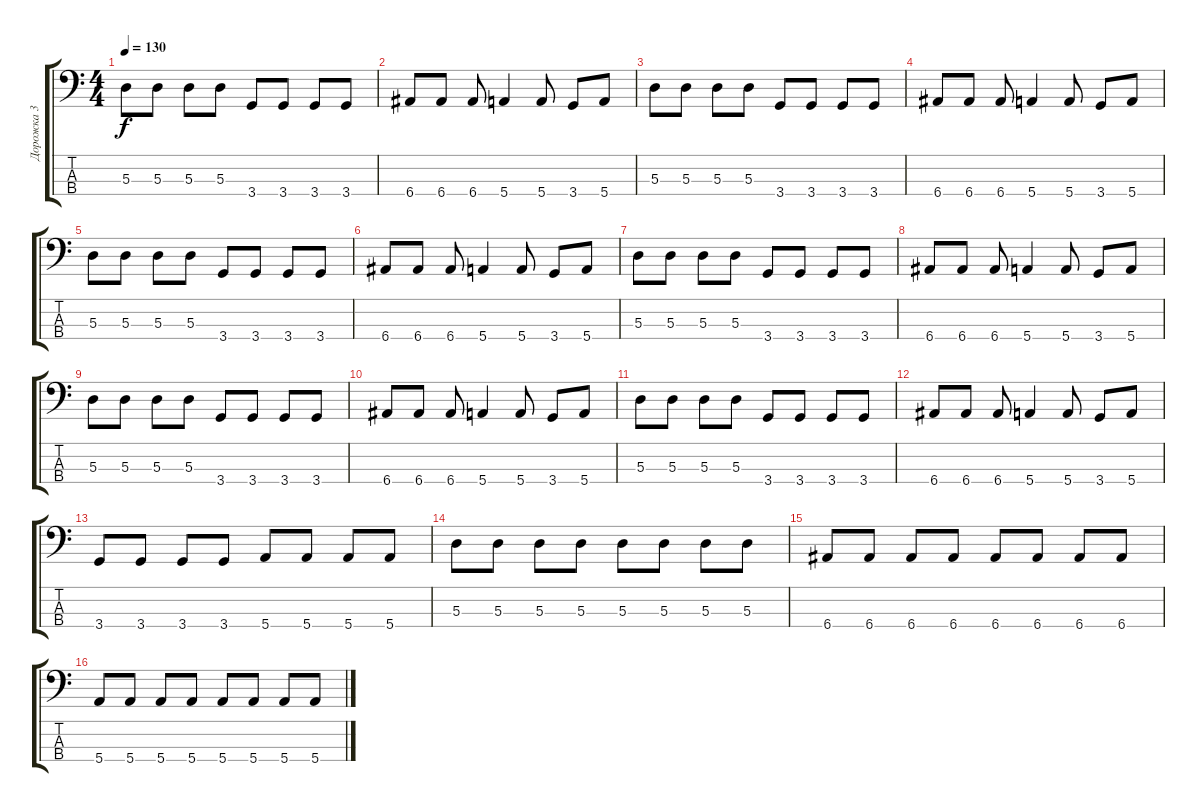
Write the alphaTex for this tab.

\track ("Дорожка 3" "Дорожка 3") {instrument electricbassfinger}
\staff {score tabs}
\tuning (G2 D2 A1 E1) {hide}
\ts (4 4)
\tempo 130
\clef f4
\ks c
5.3.8{dy f} 5.3.8 5.3.8 5.3.8 3.4.8 3.4.8 3.4.8 3.4.8 |
6.4.8 6.4.8 6.4.8 5.4.4 5.4.8 3.4.8 5.4.8 |
5.3.8 5.3.8 5.3.8 5.3.8 3.4.8 3.4.8 3.4.8 3.4.8 |
6.4.8 6.4.8 6.4.8 5.4.4 5.4.8 3.4.8 5.4.8 |
5.3.8 5.3.8 5.3.8 5.3.8 3.4.8 3.4.8 3.4.8 3.4.8 |
6.4.8 6.4.8 6.4.8 5.4.4 5.4.8 3.4.8 5.4.8 |
5.3.8 5.3.8 5.3.8 5.3.8 3.4.8 3.4.8 3.4.8 3.4.8 |
6.4.8 6.4.8 6.4.8 5.4.4 5.4.8 3.4.8 5.4.8 |
5.3.8 5.3.8 5.3.8 5.3.8 3.4.8 3.4.8 3.4.8 3.4.8 |
6.4.8 6.4.8 6.4.8 5.4.4 5.4.8 3.4.8 5.4.8 |
5.3.8 5.3.8 5.3.8 5.3.8 3.4.8 3.4.8 3.4.8 3.4.8 |
6.4.8 6.4.8 6.4.8 5.4.4 5.4.8 3.4.8 5.4.8 |
3.4.8 3.4.8 3.4.8 3.4.8 5.4.8 5.4.8 5.4.8 5.4.8 |
5.3.8 5.3.8 5.3.8 5.3.8 5.3.8 5.3.8 5.3.8 5.3.8 |
6.4.8 6.4.8 6.4.8 6.4.8 6.4.8 6.4.8 6.4.8 6.4.8 |
5.4.8 5.4.8 5.4.8 5.4.8 5.4.8 5.4.8 5.4.8 5.4.8
